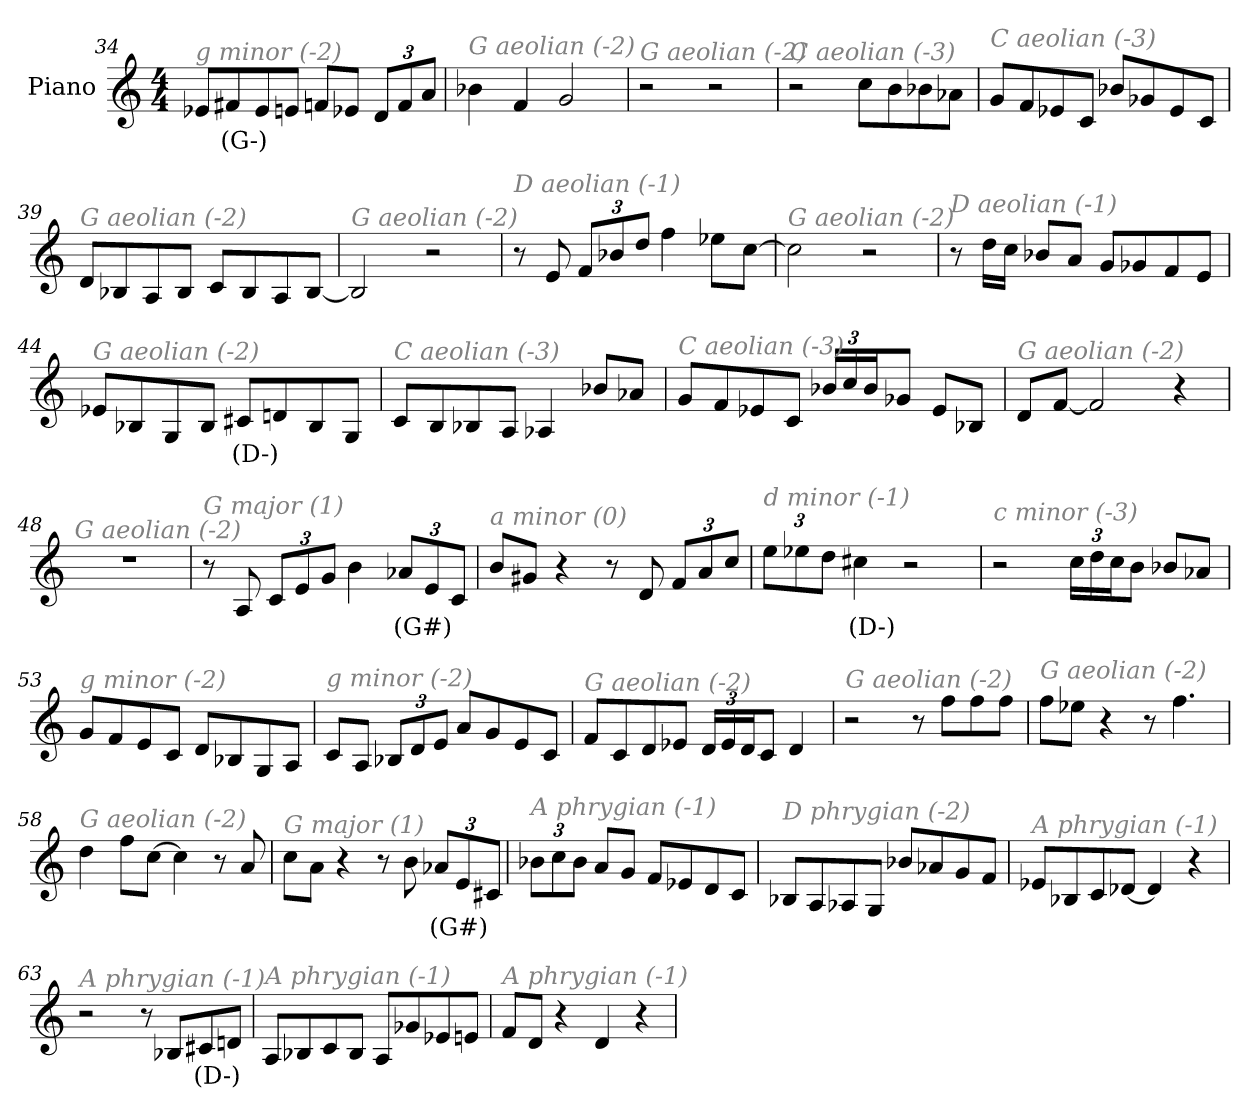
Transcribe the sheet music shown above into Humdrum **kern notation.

**kern	**text
*part1	*part1
*staff1	*staff1
*I"Piano	*
*I'Pno	*
!!LO:LB:g=z
*clefG2	*
*k[]	*
*M4/4	*
=34	=34
!LO:TX:i:color=#808080:t=g minor (-2)	!
8e-X/L	.
8f#Xi/	(G-)
8e-/	.
8en/J	.
8f/L	.
8e-X/J	.
*Xbrackettup	*
12d/L	.
12f/	.
12a/J	.
=35	=35
!LO:TX:i:color=#808080:t=G aeolian (-2)	!
4b-X\	.
4f/	.
2g/	.
=36	=36
!LO:TX:i:color=#808080:t=G aeolian (-2)	!
2r	.
2r	.
=37	=37
!LO:TX:i:color=#808080:t=C aeolian (-3)	!
2r	.
8cc\L	.
8b\	.
8b-X\	.
8a-X\J	.
=38	=38
!LO:TX:i:color=#808080:t=C aeolian (-3)	!
8g/L	.
8f/	.
8e-X/	.
8c/J	.
8b-X/L	.
8g-X/	.
8e-/	.
8c/J	.
!!LO:LB:g=z
=39	=39
!LO:TX:i:color=#808080:t=G aeolian (-2)	!
8d/L	.
8B-X/	.
8A/	.
8B-/J	.
8c/L	.
8B-/	.
8A/	.
[8B-/J	.
=40	=40
!LO:TX:i:color=#808080:t=G aeolian (-2)	!
2B-/]	.
2r	.
=41	=41
!LO:TX:i:color=#808080:t=D aeolian (-1)	!
8r	.
8e/	.
12f/L	.
12b-X/	.
12dd/J	.
4ff\	.
8ee-X\L	.
[8cc\J	.
=42	=42
!LO:TX:i:color=#808080:t=G aeolian (-2)	!
2cc\]	.
2r	.
=43	=43
!LO:TX:i:color=#808080:t=D aeolian (-1)	!
8r	.
16dd\LL	.
16cc\JJ	.
8b-X/L	.
8a/J	.
8g/L	.
8g-X/	.
8f/	.
8e/J	.
!!LO:PB:g=z
=44	=44
!LO:TX:i:color=#808080:t=G aeolian (-2)	!
8e-X/L	.
8B-X/	.
8G/	.
8B-/J	.
8c#Xi/L	(D-)
8dn/	.
8B-/	.
8G/J	.
=45	=45
!LO:TX:i:color=#808080:t=C aeolian (-3)	!
8c/L	.
8B/	.
8B-X/	.
8A/J	.
4A-X/	.
8b-X/L	.
8a-X/J	.
=46	=46
!LO:TX:i:color=#808080:t=C aeolian (-3)	!
8g/L	.
8f/	.
8e-X/	.
8c/J	.
24b-X/LL	.
24cc/	.
24b-/J	.
8g-X/J	.
8e-/L	.
8B-X/J	.
=47	=47
!LO:TX:i:color=#808080:t=G aeolian (-2)	!
8d/L	.
[8f/J	.
2f/]	.
4r	.
=48	=48
!LO:TX:i:color=#808080:t=G aeolian (-2)	!
1r	.
!!LO:LB:g=z
=49	=49
!LO:TX:i:color=#808080:t=G major (1)	!
8r	.
8A/	.
12c/L	.
12e/	.
12g/J	.
4b\	.
12a-Xi/L	(G#)
12e/	.
12c/J	.
=50	=50
!LO:TX:i:color=#808080:t=a minor (0)	!
8b/L	.
8g#X/J	.
4r	.
8r	.
8d/	.
12f/L	.
12a/	.
12cc/J	.
=51	=51
!LO:TX:i:color=#808080:t=d minor (-1)	!
12ee\L	.
12ee-X\	.
12dd\J	.
4cc#Xi\	(D-)
2r	.
=52	=52
!LO:TX:i:color=#808080:t=c minor (-3)	!
2r	.
24cc\LL	.
24dd\	.
24cc\J	.
8b\J	.
8b-X/L	.
8a-X/J	.
!!LO:LB:g=z
=53	=53
!LO:TX:i:color=#808080:t=g minor (-2)	!
8g/L	.
8f/	.
8e/	.
8c/J	.
8d/L	.
8B-X/	.
8G/	.
8A/J	.
=54	=54
!LO:TX:i:color=#808080:t=g minor (-2)	!
8c/L	.
8A/J	.
12B-X/L	.
12d/	.
12e/J	.
8a/L	.
8g/	.
8e/	.
8c/J	.
=55	=55
!LO:TX:i:color=#808080:t=G aeolian (-2)	!
8f/L	.
8c/	.
8d/	.
8e-X/J	.
24d/LL	.
24e-/	.
24d/J	.
8c/J	.
4d/	.
=56	=56
!LO:TX:i:color=#808080:t=G aeolian (-2)	!
2r	.
8r	.
8ff\L	.
8ff\	.
8ff\J	.
!!LO:LB:g=z
=57	=57
!LO:TX:i:color=#808080:t=G aeolian (-2)	!
8ff\L	.
8ee-X\J	.
4r	.
8r	.
4.ff\	.
=58	=58
!LO:TX:i:color=#808080:t=G aeolian (-2)	!
4dd\	.
8ff\L	.
[8cc\J	.
4cc\]	.
8r	.
8a/	.
=59	=59
!LO:TX:i:color=#808080:t=G major (1)	!
8cc\L	.
8a\J	.
4r	.
8r	.
8b\	.
12a-Xi/L	(G#)
12e/	.
12c#X/J	.
=60	=60
!LO:TX:i:color=#808080:t=A phrygian (-1)	!
12b-X\L	.
12cc\	.
12b-\J	.
8a/L	.
8g/J	.
8f/L	.
8e-X/	.
8d/	.
8c/J	.
!!LO:LB:g=z
=61	=61
!LO:TX:i:color=#808080:t=D phrygian (-2)	!
8B-X/L	.
8A/	.
8A-X/	.
8G/J	.
8b-X/L	.
8a-X/	.
8g/	.
8f/J	.
=62	=62
!LO:TX:i:color=#808080:t=A phrygian (-1)	!
8e-X/L	.
8B-X/	.
8c/	.
[8d-X/J	.
4d-/]	.
4r	.
=63	=63
!LO:TX:i:color=#808080:t=A phrygian (-1)	!
2r	.
8r	.
8B-X/L	.
8c#Xi/	(D-)
8dn/J	.
=64	=64
!LO:TX:i:color=#808080:t=A phrygian (-1)	!
8A/L	.
8B-X/	.
8c/	.
8B-/J	.
8A/L	.
8g-X/	.
8e-X/	.
8en/J	.
=65	=65
!LO:TX:i:color=#808080:t=A phrygian (-1)	!
8f/L	.
8d/J	.
4r	.
4d/	.
4r	.
=	=
*-	*-
